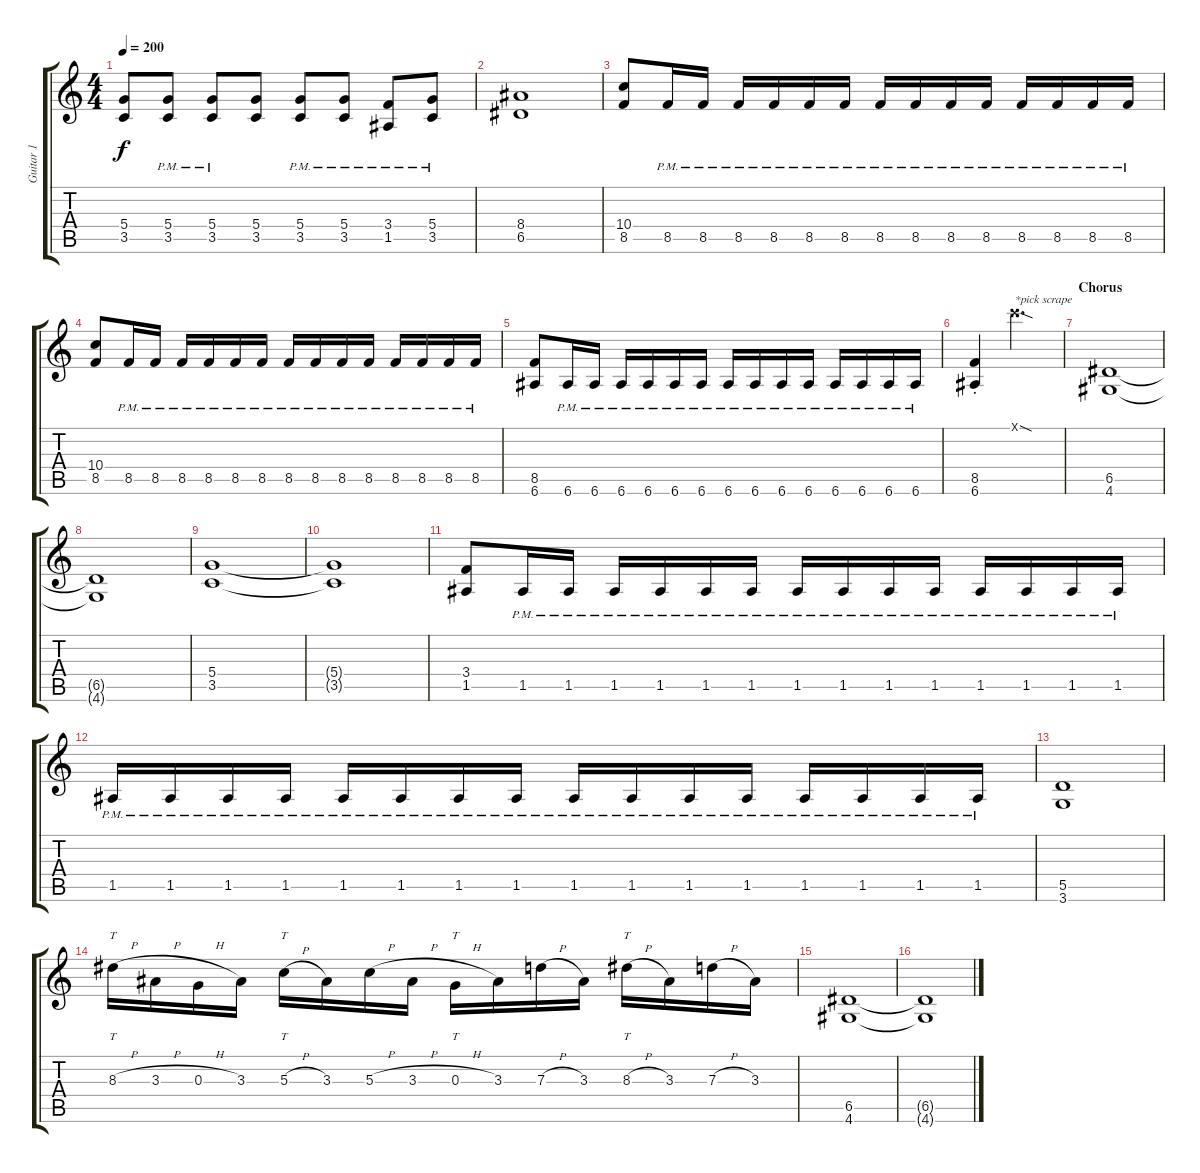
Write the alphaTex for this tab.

\track ("Guitar 1" "Guitar 1") {instrument distortionguitar}
\staff {score tabs}
\tuning (E4 B3 G3 D3 A2 E2) {hide}
\ts (4 4)
\tempo 200
\clef g2
\ks c
(5.4 3.5).8{dy f} (5.4{pm} 3.5{pm}).8 (5.4{pm} 3.5{pm}).8 (5.4 3.5).8 (5.4{pm} 3.5{pm}).8 (5.4{pm} 3.5{pm}).8 (3.4{pm} 1.5{pm}).8 (5.4{pm} 3.5{pm}).8 |
(8.4 6.5).1 |
(10.4 8.5).8 8.5{pm}.16 8.5{pm}.16 8.5{pm}.16 8.5{pm}.16 8.5{pm}.16 8.5{pm}.16 8.5{pm}.16 8.5{pm}.16 8.5{pm}.16 8.5{pm}.16 8.5{pm}.16 8.5{pm}.16 8.5{pm}.16 8.5{pm}.16 |
(10.4 8.5).8 8.5{pm}.16 8.5{pm}.16 8.5{pm}.16 8.5{pm}.16 8.5{pm}.16 8.5{pm}.16 8.5{pm}.16 8.5{pm}.16 8.5{pm}.16 8.5{pm}.16 8.5{pm}.16 8.5{pm}.16 8.5{pm}.16 8.5{pm}.16 |
(8.5 6.6).8 6.6{pm}.16 6.6{pm}.16 6.6{pm}.16 6.6{pm}.16 6.6{pm}.16 6.6{pm}.16 6.6{pm}.16 6.6{pm}.16 6.6{pm}.16 6.6{pm}.16 6.6{pm}.16 6.6{pm}.16 6.6{pm}.16 6.6{pm}.16 |
(8.5 6.6{st}).4 8.1{sod x}.2{d txt "*pick scrape"} |
\section ("" "Chorus")
(6.5 4.6).1 |
(6.5{t} 4.6{t}).1 |
(5.4 3.5).1 |
(5.4{t} 3.5{t}).1 |
(3.4 1.5).8 1.5{pm}.16 1.5{pm}.16 1.5{pm}.16 1.5{pm}.16 1.5{pm}.16 1.5{pm}.16 1.5{pm}.16 1.5{pm}.16 1.5{pm}.16 1.5{pm}.16 1.5{pm}.16 1.5{pm}.16 1.5{pm}.16 1.5{pm}.16 |
1.5{pm}.16 1.5{pm}.16 1.5{pm}.16 1.5{pm}.16 1.5{pm}.16 1.5{pm}.16 1.5{pm}.16 1.5{pm}.16 1.5{pm}.16 1.5{pm}.16 1.5{pm}.16 1.5{pm}.16 1.5{pm}.16 1.5{pm}.16 1.5{pm}.16 1.5{pm}.16 |
(5.5 3.6).1 |
8.3{h}.16{tt} 3.3{h}.16 0.3{h}.16 3.3.16 5.3{h}.16{tt} 3.3.16 5.3{h}.16 3.3{h}.16 0.3{h}.16{tt} 3.3.16 7.3{h}.16 3.3.16 8.3{h}.16{tt} 3.3.16 7.3{h}.16 3.3.16 |
(6.5 4.6).1 |
(6.5{t} 4.6{t}).1
